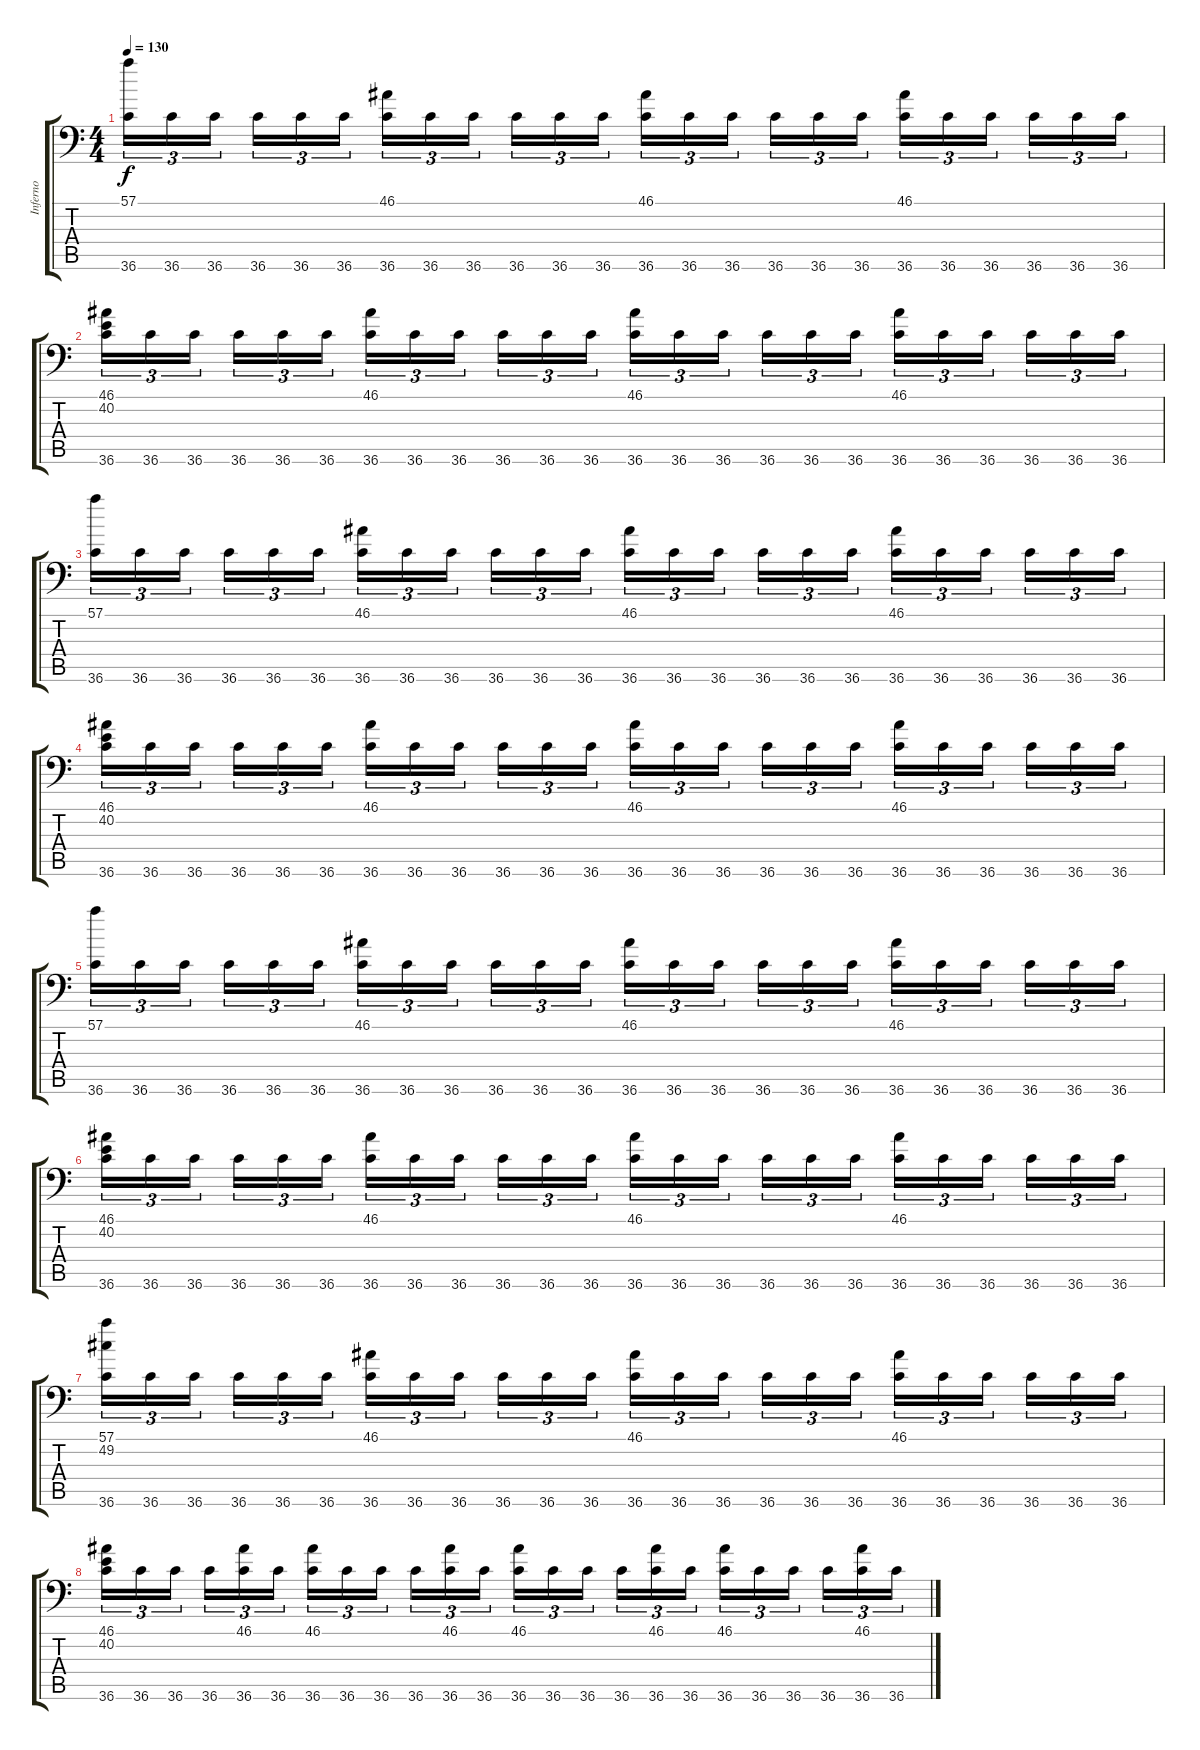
\track ("Inferno" "Inferno") {instrument acousticgrandpiano}
\staff {score tabs}
\tuning (C-1 C-1 C-1 C-1 C-1 C-1) {hide}
\ts (4 4)
\tempo 130
\clef f4
\ks c
(57.1 36.6).16{tu (3 2) dy f} 36.6.16{tu (3 2)} 36.6.16{tu (3 2)} 36.6.16{tu (3 2)} 36.6.16{tu (3 2)} 36.6.16{tu (3 2)} (46.1 36.6).16{tu (3 2)} 36.6.16{tu (3 2)} 36.6.16{tu (3 2)} 36.6.16{tu (3 2)} 36.6.16{tu (3 2)} 36.6.16{tu (3 2)} (46.1 36.6).16{tu (3 2)} 36.6.16{tu (3 2)} 36.6.16{tu (3 2)} 36.6.16{tu (3 2)} 36.6.16{tu (3 2)} 36.6.16{tu (3 2)} (46.1 36.6).16{tu (3 2)} 36.6.16{tu (3 2)} 36.6.16{tu (3 2)} 36.6.16{tu (3 2)} 36.6.16{tu (3 2)} 36.6.16{tu (3 2)} |
(46.1 40.2 36.6).16{tu (3 2)} 36.6.16{tu (3 2)} 36.6.16{tu (3 2)} 36.6.16{tu (3 2)} 36.6.16{tu (3 2)} 36.6.16{tu (3 2)} (46.1 36.6).16{tu (3 2)} 36.6.16{tu (3 2)} 36.6.16{tu (3 2)} 36.6.16{tu (3 2)} 36.6.16{tu (3 2)} 36.6.16{tu (3 2)} (46.1 36.6).16{tu (3 2)} 36.6.16{tu (3 2)} 36.6.16{tu (3 2)} 36.6.16{tu (3 2)} 36.6.16{tu (3 2)} 36.6.16{tu (3 2)} (46.1 36.6).16{tu (3 2)} 36.6.16{tu (3 2)} 36.6.16{tu (3 2)} 36.6.16{tu (3 2)} 36.6.16{tu (3 2)} 36.6.16{tu (3 2)} |
(57.1 36.6).16{tu (3 2)} 36.6.16{tu (3 2)} 36.6.16{tu (3 2)} 36.6.16{tu (3 2)} 36.6.16{tu (3 2)} 36.6.16{tu (3 2)} (46.1 36.6).16{tu (3 2)} 36.6.16{tu (3 2)} 36.6.16{tu (3 2)} 36.6.16{tu (3 2)} 36.6.16{tu (3 2)} 36.6.16{tu (3 2)} (46.1 36.6).16{tu (3 2)} 36.6.16{tu (3 2)} 36.6.16{tu (3 2)} 36.6.16{tu (3 2)} 36.6.16{tu (3 2)} 36.6.16{tu (3 2)} (46.1 36.6).16{tu (3 2)} 36.6.16{tu (3 2)} 36.6.16{tu (3 2)} 36.6.16{tu (3 2)} 36.6.16{tu (3 2)} 36.6.16{tu (3 2)} |
(46.1 40.2 36.6).16{tu (3 2)} 36.6.16{tu (3 2)} 36.6.16{tu (3 2)} 36.6.16{tu (3 2)} 36.6.16{tu (3 2)} 36.6.16{tu (3 2)} (46.1 36.6).16{tu (3 2)} 36.6.16{tu (3 2)} 36.6.16{tu (3 2)} 36.6.16{tu (3 2)} 36.6.16{tu (3 2)} 36.6.16{tu (3 2)} (46.1 36.6).16{tu (3 2)} 36.6.16{tu (3 2)} 36.6.16{tu (3 2)} 36.6.16{tu (3 2)} 36.6.16{tu (3 2)} 36.6.16{tu (3 2)} (46.1 36.6).16{tu (3 2)} 36.6.16{tu (3 2)} 36.6.16{tu (3 2)} 36.6.16{tu (3 2)} 36.6.16{tu (3 2)} 36.6.16{tu (3 2)} |
(57.1 36.6).16{tu (3 2)} 36.6.16{tu (3 2)} 36.6.16{tu (3 2)} 36.6.16{tu (3 2)} 36.6.16{tu (3 2)} 36.6.16{tu (3 2)} (46.1 36.6).16{tu (3 2)} 36.6.16{tu (3 2)} 36.6.16{tu (3 2)} 36.6.16{tu (3 2)} 36.6.16{tu (3 2)} 36.6.16{tu (3 2)} (46.1 36.6).16{tu (3 2)} 36.6.16{tu (3 2)} 36.6.16{tu (3 2)} 36.6.16{tu (3 2)} 36.6.16{tu (3 2)} 36.6.16{tu (3 2)} (46.1 36.6).16{tu (3 2)} 36.6.16{tu (3 2)} 36.6.16{tu (3 2)} 36.6.16{tu (3 2)} 36.6.16{tu (3 2)} 36.6.16{tu (3 2)} |
(46.1 40.2 36.6).16{tu (3 2)} 36.6.16{tu (3 2)} 36.6.16{tu (3 2)} 36.6.16{tu (3 2)} 36.6.16{tu (3 2)} 36.6.16{tu (3 2)} (46.1 36.6).16{tu (3 2)} 36.6.16{tu (3 2)} 36.6.16{tu (3 2)} 36.6.16{tu (3 2)} 36.6.16{tu (3 2)} 36.6.16{tu (3 2)} (46.1 36.6).16{tu (3 2)} 36.6.16{tu (3 2)} 36.6.16{tu (3 2)} 36.6.16{tu (3 2)} 36.6.16{tu (3 2)} 36.6.16{tu (3 2)} (46.1 36.6).16{tu (3 2)} 36.6.16{tu (3 2)} 36.6.16{tu (3 2)} 36.6.16{tu (3 2)} 36.6.16{tu (3 2)} 36.6.16{tu (3 2)} |
(57.1 49.2 36.6).16{tu (3 2)} 36.6.16{tu (3 2)} 36.6.16{tu (3 2)} 36.6.16{tu (3 2)} 36.6.16{tu (3 2)} 36.6.16{tu (3 2)} (46.1 36.6).16{tu (3 2)} 36.6.16{tu (3 2)} 36.6.16{tu (3 2)} 36.6.16{tu (3 2)} 36.6.16{tu (3 2)} 36.6.16{tu (3 2)} (46.1 36.6).16{tu (3 2)} 36.6.16{tu (3 2)} 36.6.16{tu (3 2)} 36.6.16{tu (3 2)} 36.6.16{tu (3 2)} 36.6.16{tu (3 2)} (46.1 36.6).16{tu (3 2)} 36.6.16{tu (3 2)} 36.6.16{tu (3 2)} 36.6.16{tu (3 2)} 36.6.16{tu (3 2)} 36.6.16{tu (3 2)} |
(46.1 40.2 36.6).16{tu (3 2)} 36.6.16{tu (3 2)} 36.6.16{tu (3 2)} 36.6.16{tu (3 2)} (46.1 36.6).16{tu (3 2)} 36.6.16{tu (3 2)} (46.1 36.6).16{tu (3 2)} 36.6.16{tu (3 2)} 36.6.16{tu (3 2)} 36.6.16{tu (3 2)} (46.1 36.6).16{tu (3 2)} 36.6.16{tu (3 2)} (46.1 36.6).16{tu (3 2)} 36.6.16{tu (3 2)} 36.6.16{tu (3 2)} 36.6.16{tu (3 2)} (46.1 36.6).16{tu (3 2)} 36.6.16{tu (3 2)} (46.1 36.6).16{tu (3 2)} 36.6.16{tu (3 2)} 36.6.16{tu (3 2)} 36.6.16{tu (3 2)} (46.1 36.6).16{tu (3 2)} 36.6.16{tu (3 2)}
